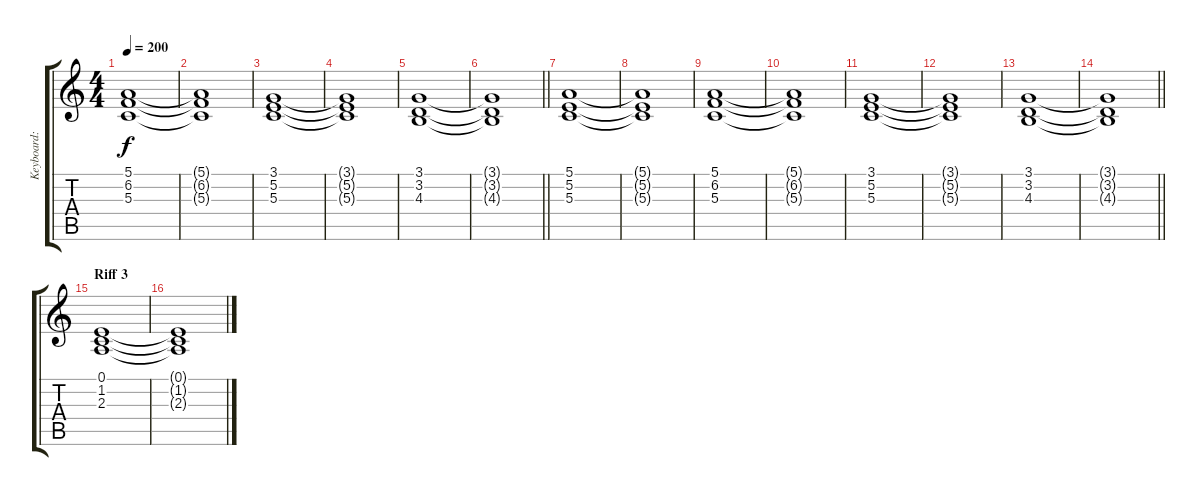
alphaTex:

\track ("Keyboard: Juha Mäenpää" "Keyboard: ") {instrument stringensemble1}
\staff {score tabs}
\tuning (E4 B3 G3 D3 A2 E2) {hide}
\ts (4 4)
\tempo 200
\clef g2
\ks aminor
(5.1 6.2 5.3).1{dy f} |
(5.1{t} 6.2{t} 5.3{t}).1 |
(3.1 5.2 5.3).1 |
(3.1{t} 5.2{t} 5.3{t}).1 |
(3.1 3.2 4.3).1 |
\barLineRight lightlight
(3.1{t} 3.2{t} 4.3{t}).1 |
(5.1 5.2 5.3).1 |
(5.1{t} 5.2{t} 5.3{t}).1 |
(5.1 6.2 5.3).1 |
(5.1{t} 6.2{t} 5.3{t}).1 |
(3.1 5.2 5.3).1 |
(3.1{t} 5.2{t} 5.3{t}).1 |
(3.1 3.2 4.3).1 |
\barLineRight lightlight
(3.1{t} 3.2{t} 4.3{t}).1 |
\section ("" "Riff 3")
(0.1 1.2 2.3).1 |
(0.1{t} 1.2{t} 2.3{t}).1
